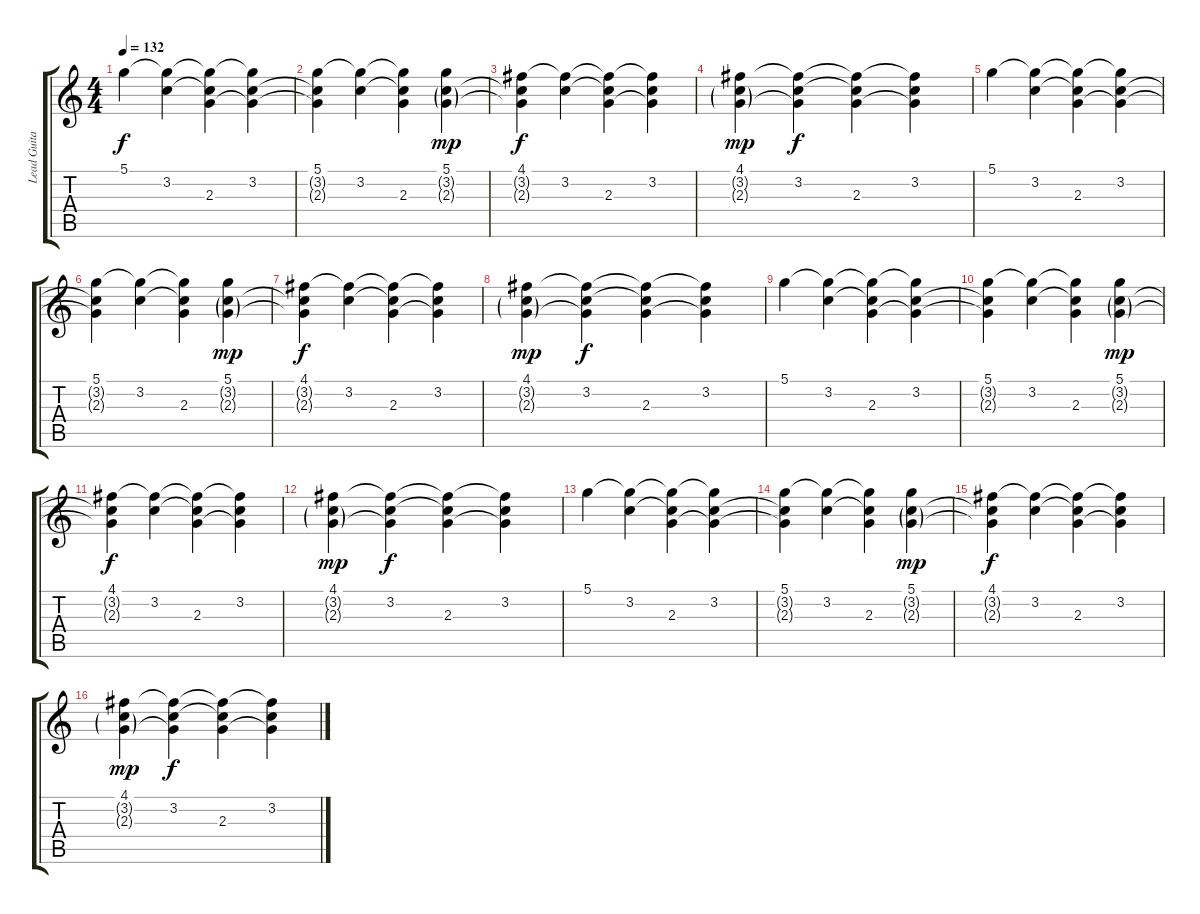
\track ("Lead Guitar (elec. w/dist.)" "Lead Guita") {instrument distortionguitar}
\staff {score tabs}
\tuning (D4 A3 F3 C3 G2 C2) {hide}
\ts (4 4)
\tempo 132
\clef g2
\ks c
5.1.4{dy f} (5.1{t} 3.2).4 (5.1{t} 3.2{t} 2.3).4 (5.1{t} 3.2 2.3{t}).4 |
(5.1 3.2{t} 2.3{t}).4 (5.1{t} 3.2).4 (5.1{t} 3.2{t} 2.3).4 (5.1 3.2{g} 2.3{g}).4{dy mp} |
(4.1 3.2{t} 2.3{t}).4{dy f} (4.1{t} 3.2).4 (4.1{t} 3.2{t} 2.3).4 (4.1{t} 3.2 2.3{t}).4 |
(4.1 3.2{g} 2.3{g}).4{dy mp} (4.1{t} 3.2 2.3{t}).4{dy f} (4.1{t} 3.2{t} 2.3).4 (4.1{t} 3.2 2.3{t}).4 |
5.1.4 (5.1{t} 3.2).4 (5.1{t} 3.2{t} 2.3).4 (5.1{t} 3.2 2.3{t}).4 |
(5.1 3.2{t} 2.3{t}).4 (5.1{t} 3.2).4 (5.1{t} 3.2{t} 2.3).4 (5.1 3.2{g} 2.3{g}).4{dy mp} |
(4.1 3.2{t} 2.3{t}).4{dy f} (4.1{t} 3.2).4 (4.1{t} 3.2{t} 2.3).4 (4.1{t} 3.2 2.3{t}).4 |
(4.1 3.2{g} 2.3{g}).4{dy mp} (4.1{t} 3.2 2.3{t}).4{dy f} (4.1{t} 3.2{t} 2.3).4 (4.1{t} 3.2 2.3{t}).4 |
5.1.4 (5.1{t} 3.2).4 (5.1{t} 3.2{t} 2.3).4 (5.1{t} 3.2 2.3{t}).4 |
(5.1 3.2{t} 2.3{t}).4 (5.1{t} 3.2).4 (5.1{t} 3.2{t} 2.3).4 (5.1 3.2{g} 2.3{g}).4{dy mp} |
(4.1 3.2{t} 2.3{t}).4{dy f} (4.1{t} 3.2).4 (4.1{t} 3.2{t} 2.3).4 (4.1{t} 3.2 2.3{t}).4 |
(4.1 3.2{g} 2.3{g}).4{dy mp} (4.1{t} 3.2 2.3{t}).4{dy f} (4.1{t} 3.2{t} 2.3).4 (4.1{t} 3.2 2.3{t}).4 |
5.1.4 (5.1{t} 3.2).4 (5.1{t} 3.2{t} 2.3).4 (5.1{t} 3.2 2.3{t}).4 |
(5.1 3.2{t} 2.3{t}).4 (5.1{t} 3.2).4 (5.1{t} 3.2{t} 2.3).4 (5.1 3.2{g} 2.3{g}).4{dy mp} |
(4.1 3.2{t} 2.3{t}).4{dy f} (4.1{t} 3.2).4 (4.1{t} 3.2{t} 2.3).4 (4.1{t} 3.2 2.3{t}).4 |
(4.1 3.2{g} 2.3{g}).4{dy mp} (4.1{t} 3.2 2.3{t}).4{dy f} (4.1{t} 3.2{t} 2.3).4 (4.1{t} 3.2 2.3{t}).4
